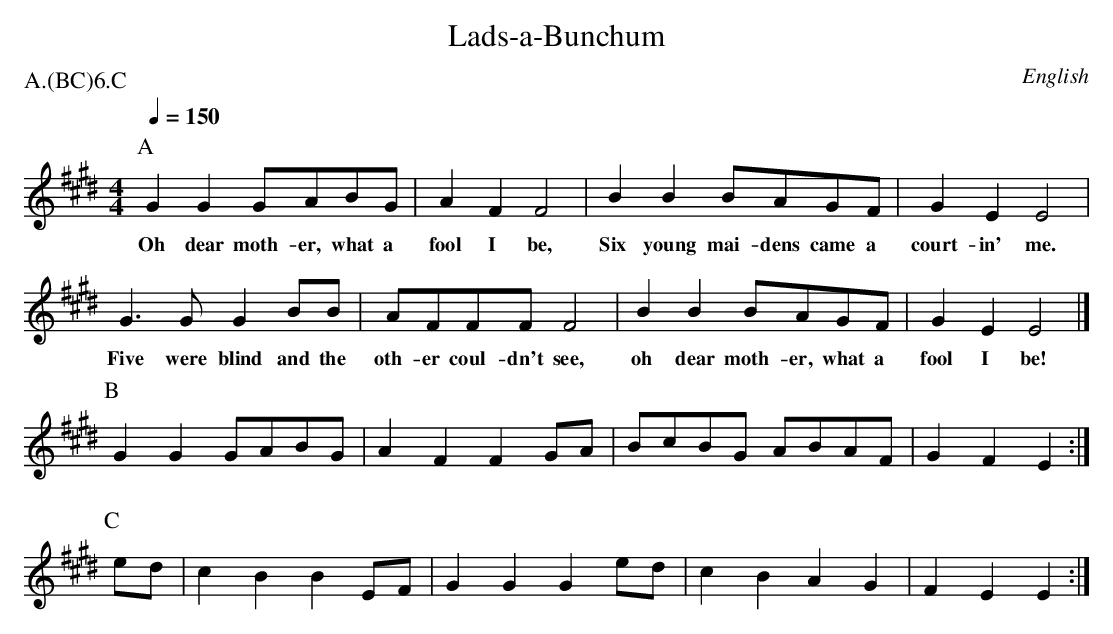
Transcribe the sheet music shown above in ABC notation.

X:1
T:Lads-a-Bunchum
M:4/4
O:English
P:A.(BC)6.C
K:Emaj
Q:1/4=150
P:A
G2 G2 GABG | A2 F2 F4 |\
w:Oh dear  moth-er, what a  fool I be,
B2 B2 BAGF | G2 E2 E4 |
w:Six  young mai-dens came a  court-in'      me.
G2>G2 G2 BB | AFFF F4 |\
w:Five were  blind and the   oth-er coul-dn't see,
B2 B2 BAGF | G2 E2 E4 |]
w:oh   dear  moth-er, what a     fool I  be!
P:B
G2 G2 GABG | A2 F2 F2 GA |\
BcBG ABAF | G2 F2 E2 :|
P:C
ed | c2 B2 B2 EF | G2 G2 G2 ed | c2 B2 A2 G2 |\
F2 E2 E2 :|
